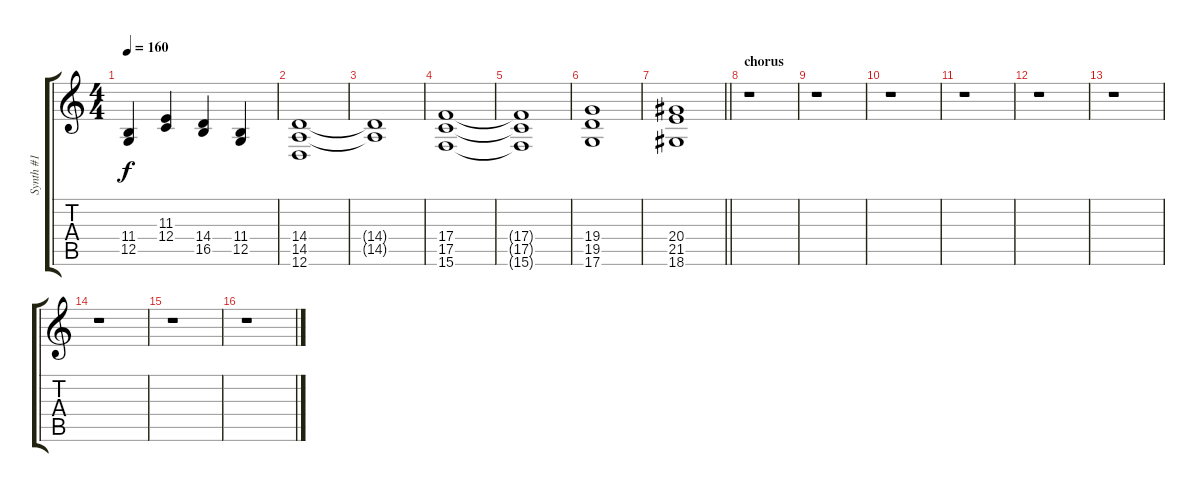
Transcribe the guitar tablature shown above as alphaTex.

\track ("Synth #1" "Synth #1") {instrument pad2warm}
\staff {score tabs}
\tuning (D4 A3 F3 C3 G2 D2) {hide}
\ts (4 4)
\tempo 160
\clef g2
\ks aminor
(11.4{t} 12.5{t}).4{dy f} (11.3 12.4).4 (14.4 16.5).4 (11.4 12.5).4 |
(14.4 14.5 12.6).1 |
(14.4{t} 14.5{t}).1 |
(17.4 17.5 15.6).1 |
(17.4{t} 17.5{t} 15.6{t}).1 |
(19.4 19.5 17.6).1 |
\barLineRight lightlight
(20.4 21.5 18.6).1 |
\section ("" "chorus")
r.1 |
r.1 |
r.1 |
r.1 |
r.1 |
r.1 |
r.1 |
r.1 |
r.1
